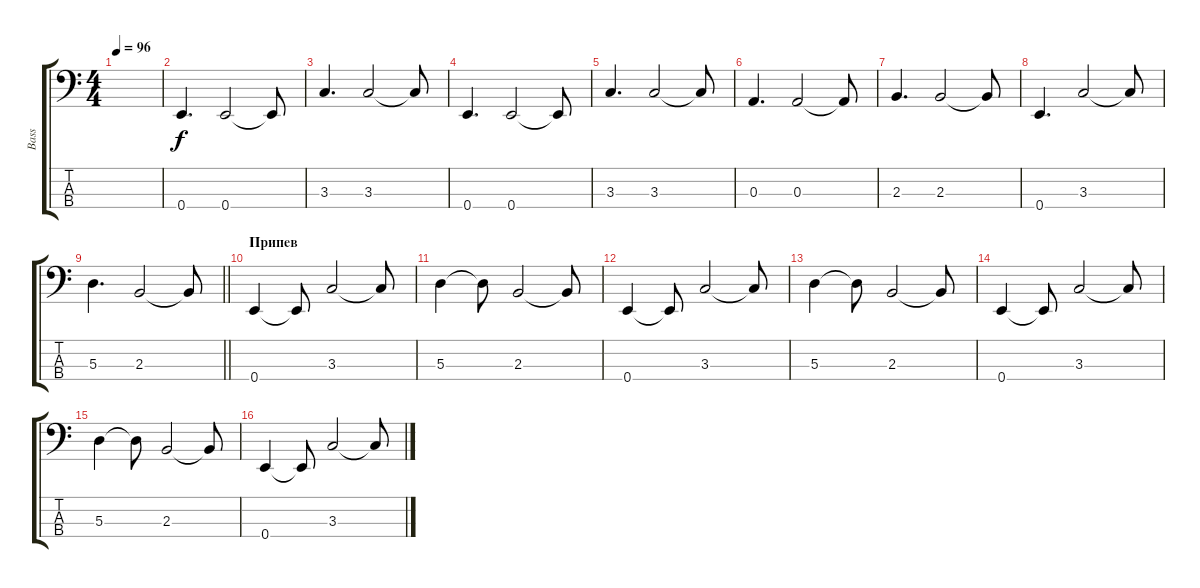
\track ("Bass" "Bass") {instrument electricbassfinger}
\staff {score tabs}
\tuning (G2 D2 A1 E1) {hide}
\ts (4 4)
\tempo 96
\clef f4
\ks c
|
0.4.4{d} 0.4.2 0.4{t}.8 |
3.3.4{d} 3.3.2 3.3{t}.8 |
0.4.4{d} 0.4.2 0.4{t}.8 |
3.3.4{d} 3.3.2 3.3{t}.8 |
0.3.4{d} 0.3.2 0.3{t}.8 |
2.3.4{d} 2.3.2 2.3{t}.8 |
0.4.4{d} 3.3.2 3.3{t}.8 |
\barLineRight lightlight
5.3.4{d} 2.3.2 2.3{t}.8 |
\section ("" "Припев")
0.4.4 0.4{t}.8 3.3.2 3.3{t}.8 |
5.3.4 5.3{t}.8 2.3.2 2.3{t}.8 |
0.4.4 0.4{t}.8 3.3.2 3.3{t}.8 |
5.3.4 5.3{t}.8 2.3.2 2.3{t}.8 |
0.4.4 0.4{t}.8 3.3.2 3.3{t}.8 |
5.3.4 5.3{t}.8 2.3.2 2.3{t}.8 |
0.4.4 0.4{t}.8 3.3.2 3.3{t}.8
